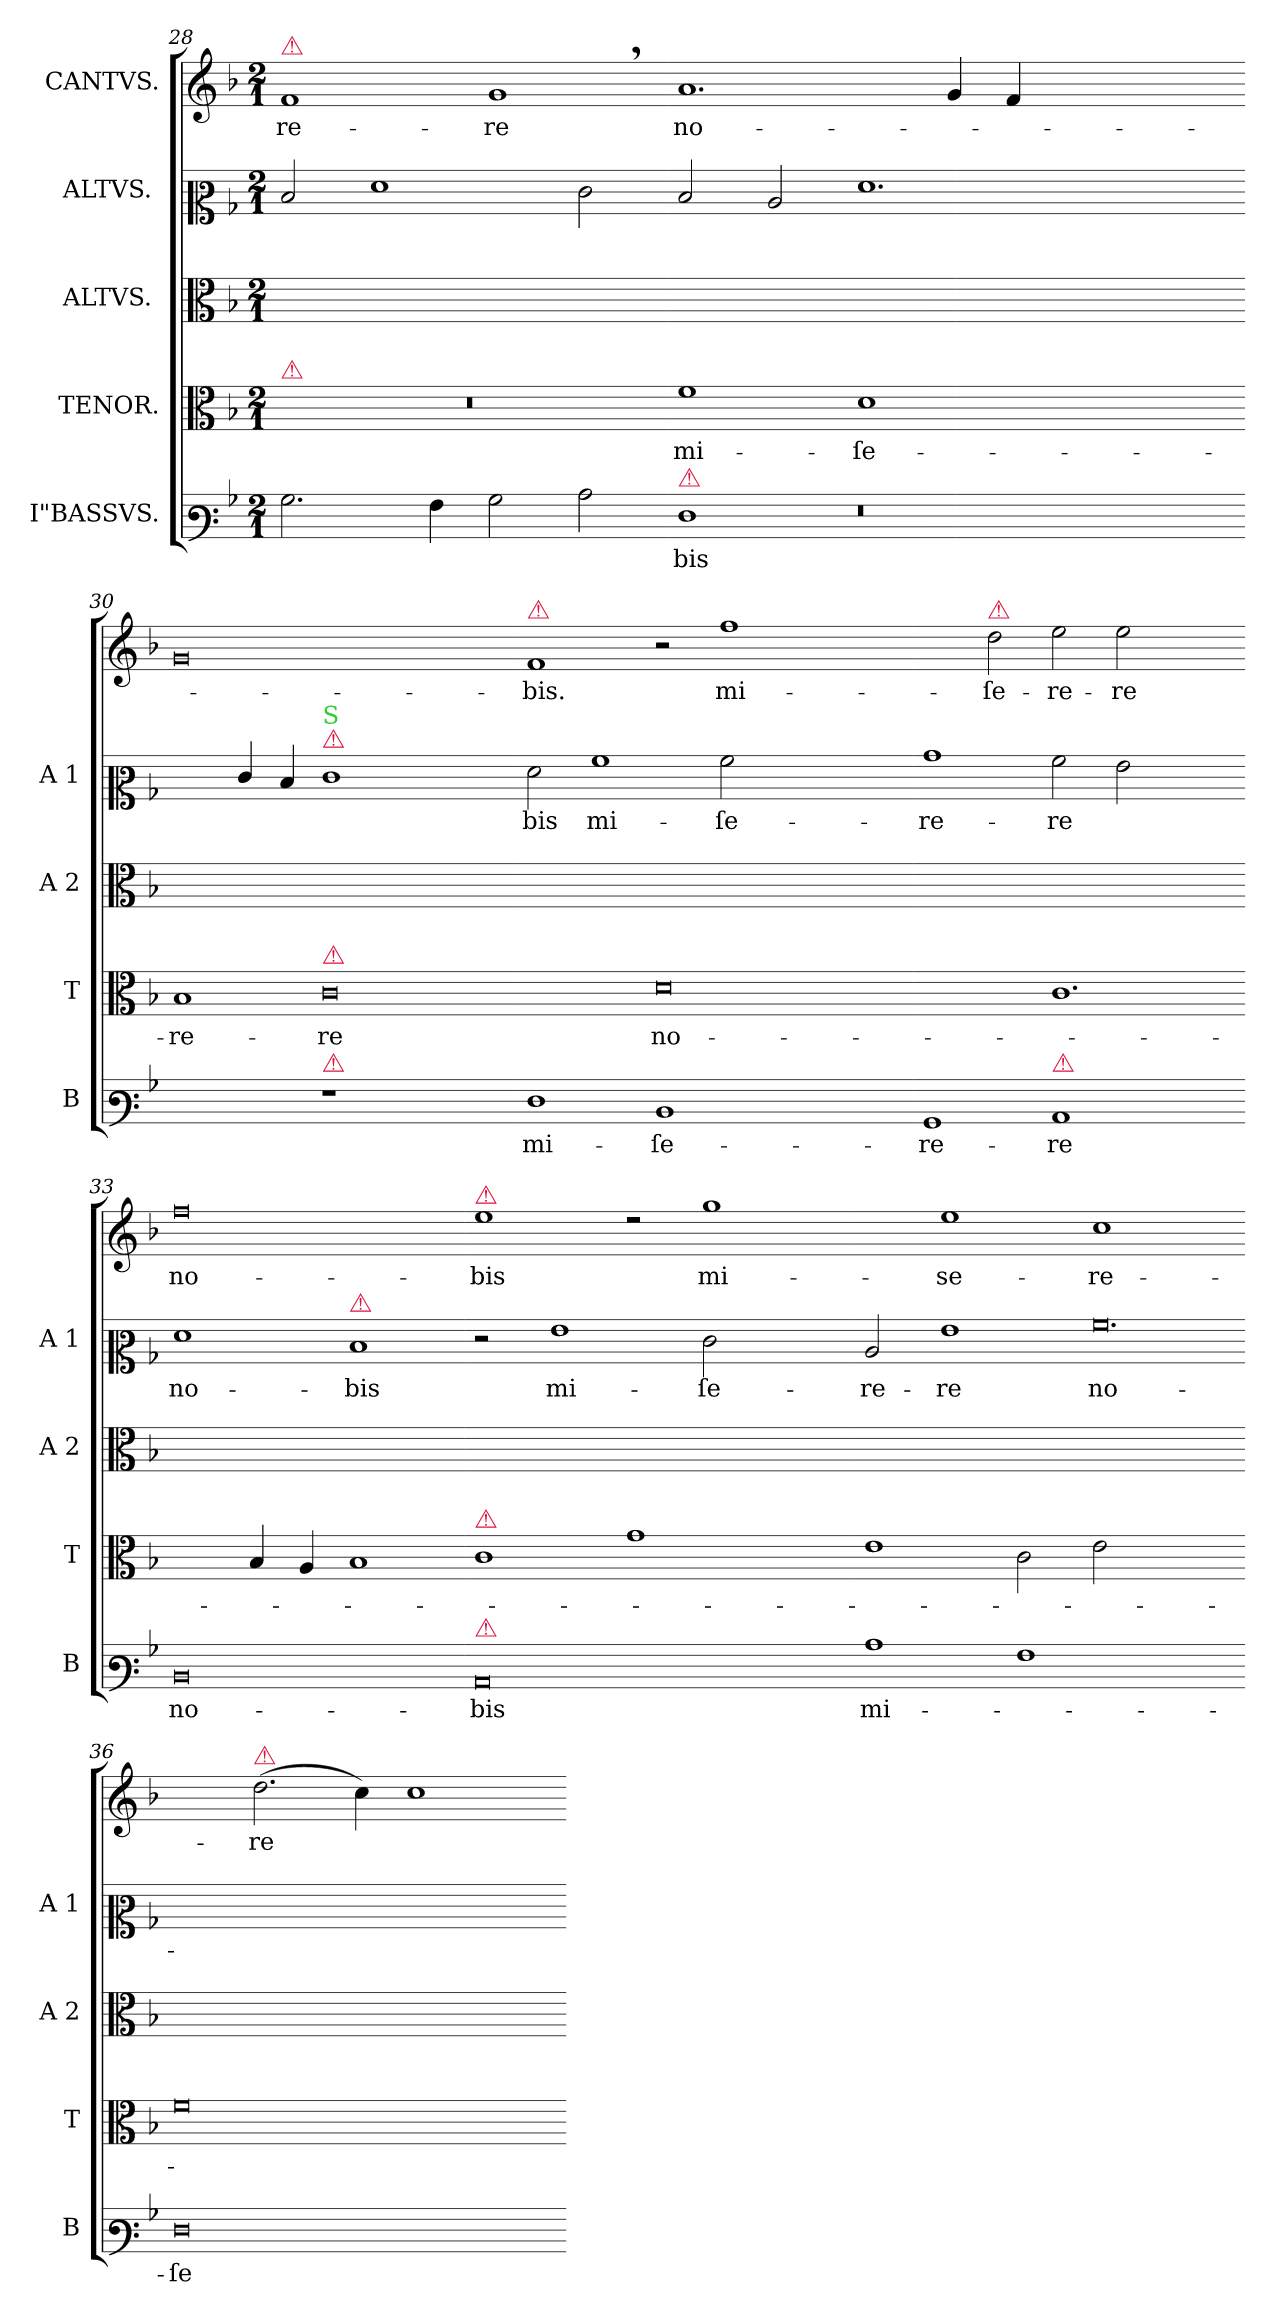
**kern	**text	**kern	**text	**kern	**kern	**text	**kern	**text
*part5	*part5	*part4	*part4	*part3	*part2	*part2	*part1	*part1
*staff5	*staff5	*staff4	*staff4	*staff3	*staff2	*staff2	*staff1	*staff1
*I"I"BASSVS.	*	*I"TENOR.	*	*I"ALTVS. [2]	*I"ALTVS. [1]	*	*I"CANTVS.	*
*I'B	*	*I'T	*	*I'A 2	*I'A 1	*	*	*
*clefF3	*	*clefC3	*	*clefC3	*clefC2	*	*clefG2	*
*k[b-]	*	*k[b-]	*	*k[b-]	*k[b-]	*	*k[b-]	*
*M2/1	*	*M2/1	*	*M2/1	*M2/1	*	*M2/1	*
=28	=28	=28	=28	=28	=28	=28	=28	=28
!	!	!	!	!	!	!	!LO:TX:a:color=crimson:t=⚠	!
!	!	!LO:TX:a:color=crimson:t=⚠	!	!	!	!	!	!
2.B-\	.	0r	.	0ryy	2d/	.	1f	-re-
.	.	.	.	.	1f	.	.	.
4A\	.	.	.	.	.	.	.	.
2B-\	.	.	.	.	.	.	1g,	-re
2c\	.	.	.	.	2e\	.	.	.
=29-	=29-	=29-	=29-	=29-	=29-	=29-	=29-	=29-
!LO:TX:a:color=crimson:t=⚠	!	!	!	!	!	!	!	!
1F	-bis	1f	mi-	0ryy	2d/	.	1.a	no-
.	.	.	.	.	2c/	.	.	.
0r	.	1d	-ſe-	.	1.f	.	.	.
.	.	.	.	.	.	.	4g/	.
.	.	.	.	.	.	.	4f/	.
.	.	1ryy	.	1ryy	.	.	1ryy	.
.	.	.	.	.	2ryy	.	.	.
=30-	=30-	=30-	=30-	=30-	=30-	=30-	=30-	=30-
1ryy	.	1B-	-re-	0ryy	2ryy	.	0g	.
.	.	.	.	.	4e/	.	.	.
.	.	.	.	.	4d/	.	.	.
!	!	!	!	!	!LO:TX:a:color=crimson:t=⚠	!	!	!
!	!	!	!	!	!LO:TX:a:color=limegreen:t=S	!	!	!
!	!	!LO:TX:a:color=crimson:t=⚠	!	!	!	!	!	!
!LO:TX:a:color=crimson:t=⚠	!	!	!	!	!	!	!	!
1r	.	0c	-re	.	1e	.	.	.
1ryy	.	.	.	1ryy	1ryy	.	1ryy	.
=31-	=31-	=31-	=31-	=31-	=31-	=31-	=31-	=31-
!	!	!	!	!	!	!	!LO:TX:a:color=crimson:t=⚠	!
!	!LO:LY:i	!	!	!	!	!	!	!
1F	mi-	1ryy	.	0ryy	2f\	-bis	1f	-bis.
!	!	!	!	!	!	!LO:LY:i	!	!
.	.	.	.	.	1a	mi-	.	.
!	!LO:LY:i	!	!	!	!	!	!	!
1D	-ſe-	0d	no-	.	.	.	2r	.
!	!	!	!	!	!	!LO:LY:i	!	!LO:LY:i
.	.	.	.	.	2a\	-ſe-	1ff\	mi-
1ryy	.	.	.	1ryy	1ryy	.	.	.
.	.	.	.	.	.	.	2ryy	.
=32-	=32-	=32-	=32-	=32-	=32-	=32-	=32-	=32-
!	!LO:LY:i	!	!	!	!	!LO:LY:i	!	!
1BB-	-re-	1ryy	.	0ryy	1b-	-re-	2ryy	.
!	!	!	!	!	!	!	!LO:TX:a:color=crimson:t=⚠	!
!	!	!	!	!	!	!	!	!LO:LY:i
.	.	.	.	.	.	.	2dd\	-ſe-
!LO:TX:a:color=crimson:t=⚠	!	!	!	!	!	!	!	!
!	!LO:LY:i	!	!	!	!	!LO:LY:i	!	!LO:LY:i
1C	-re	1.c	.	.	2a\	-re	2ee\	-re-
!	!	!	!	!	!	!	!	!LO:LY:i
.	.	.	.	.	2g\	.	2ee\	-re
2ryy	.	.	.	2ryy	2ryy	.	2ryy	.
=33-	=33-	=33-	=33-	=33-	=33-	=33-	=33-	=33-
!	!LO:LY:i	!	!	!	!	!LO:LY:i	!	!LO:LY:i
0D	no-	2ryy	.	0ryy	1f	no-	0ff	no-
.	.	4B-/	.	.	.	.	.	.
.	.	4A/	.	.	.	.	.	.
!	!	!	!	!	!LO:TX:a:color=crimson:t=⚠	!	!	!
!	!	!	!	!	!	!LO:LY:i	!	!
.	.	1B-	.	.	1d	-bis	.	.
=34-	=34-	=34-	=34-	=34-	=34-	=34-	=34-	=34-
!	!	!	!	!	!	!	!LO:TX:a:color=crimson:t=⚠	!
!	!	!LO:TX:a:color=crimson:t=⚠	!	!	!	!	!	!
!LO:TX:a:color=crimson:t=⚠	!	!	!	!	!	!	!	!
!	!LO:LY:i	!	!	!	!	!	!	!LO:LY:i
0C	-bis	1c	.	0ryy	2r	.	1ee	-bis
.	.	.	.	.	1g	mi-	.	.
.	.	1g	.	.	.	.	2rdd	.
.	.	.	.	.	2e\	-ſe-	1gg\	mi-
2ryy	.	2ryy	.	2ryy	2ryy	.	.	.
=35-	=35-	=35-	=35-	=35-	=35-	=35-	=35-	=35-
1c	mi-	1e	.	0ryy	2c/	-re-	2ryy	.
.	.	.	.	.	1g	-re	1ee	-se-
1A	.	2c\	.	.	.	.	.	.
!	!	!	!	!	!LO:N:vis=0.	!	!	!
.	.	2e\	.	.	2a	no-	1cc\	-re-
2ryy	.	2ryy	.	2ryy	2ryy	.	.	.
=36-	=36-	=36-	=36-	=36-	=36-	=36-	=36-	=36-
0F	-ſe-	0f	.	0ryy	0ayy	.	2ryy	.
!	!	!	!	!	!	!	!LO:TX:a:color=crimson:t=⚠	!
.	.	.	.	.	.	.	(<2.dd\	-re
.	.	.	.	.	.	.	4cc\)	.
.	.	.	.	.	.	.	1cc\	.
2ryy	.	2ryy	.	2ryy	2ryy	.	.	.
=-	=-	=-	=-	=-	=-	=-	=-	=-
*-	*-	*-	*-	*-	*-	*-	*-	*-
